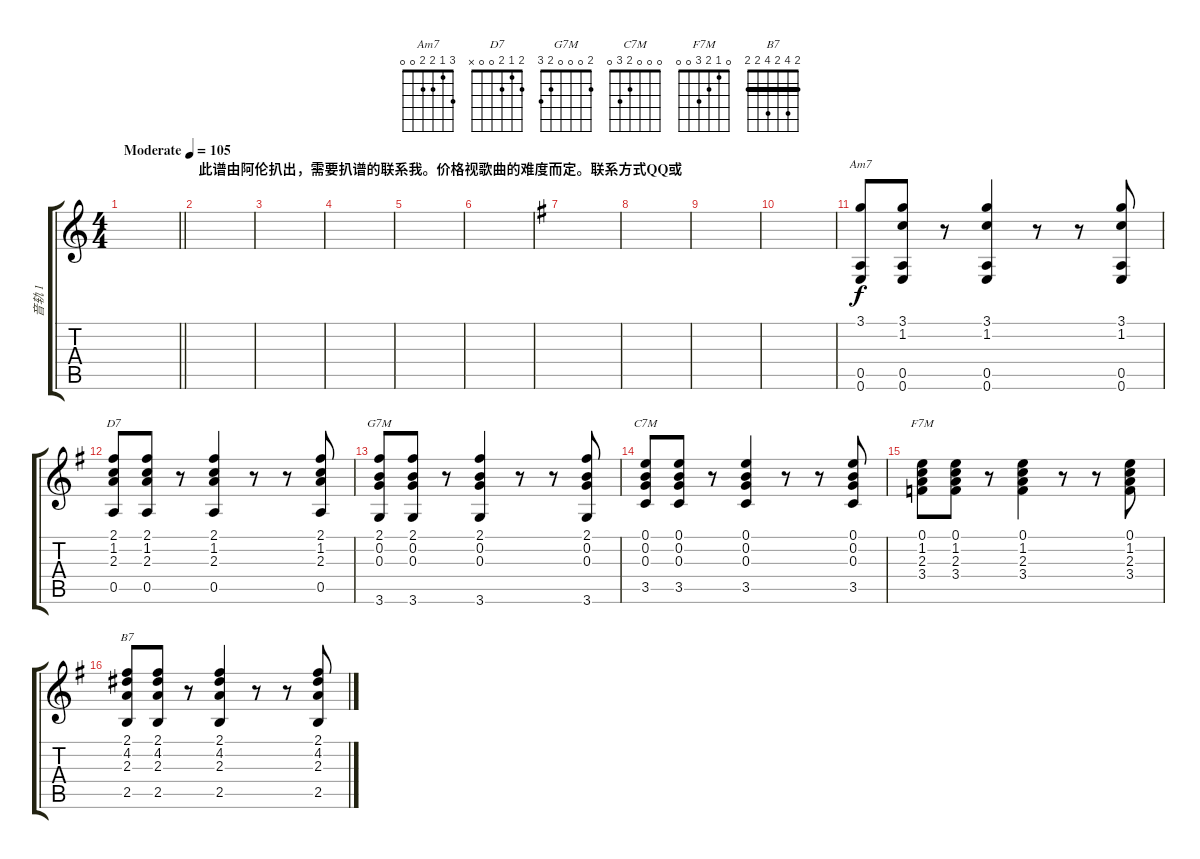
\track ("音轨 1" "音轨 1") {instrument electricguitarjazz}
\staff {score tabs}
\tuning (E4 B3 G3 D3 A2 E2) {hide}
\chord ("Am7" 3 1 2 2 0 0)
\chord ("D7" 2 1 2 0 0 x)
\chord ("G7M" 2 0 0 0 2 3)
\chord ("C7M" 0 0 0 2 3 0)
\chord ("F7M" 0 1 2 3 0 0)
\chord ("B7" 2 4 2 4 2 2) {barre 2}
\ts (4 4)
\tempo (105 "Moderate")
\clef g2
\barLineRight lightlight
\ks c
|
\section ("" "此谱由阿伦扒出，需要扒谱的联系我。价格视歌曲的难度而定。联系方式QQ或")
|
|
|
|
|
\ks g
|
|
|
|
(3.1 0.5 0.6).8{ch "Am7"} (3.1 1.2 0.5 0.6).8 r.8 (3.1 1.2 0.5 0.6).4 r.8 r.8 (3.1 1.2 0.5 0.6).8 |
(2.1 1.2 2.3 0.5).8{ch "D7"} (2.1 1.2 2.3 0.5).8 r.8 (2.1 1.2 2.3 0.5).4 r.8 r.8 (2.1 1.2 2.3 0.5).8{txt ""} |
(2.1 0.2 0.3 3.6).8{ch "G7M"} (2.1 0.2 0.3 3.6).8 r.8 (2.1 0.2 0.3 3.6).4 r.8 r.8 (2.1 0.2 0.3 3.6).8 |
(0.1 0.2 0.3 3.5).8{ch "C7M"} (0.1 0.2 0.3 3.5).8 r.8 (0.1 0.2 0.3 3.5).4 r.8 r.8 (0.1 0.2 0.3 3.5).8 |
(0.1 1.2 2.3 3.4).8{ch "F7M"} (0.1 1.2 2.3 3.4).8 r.8 (0.1 1.2 2.3 3.4).4 r.8 r.8 (0.1 1.2 2.3 3.4).8 |
(2.1 4.2 2.3 2.5).8{ch "B7"} (2.1 4.2 2.3 2.5).8 r.8 (2.1 4.2 2.3 2.5).4 r.8 r.8 (2.1 4.2 2.3 2.5).8
